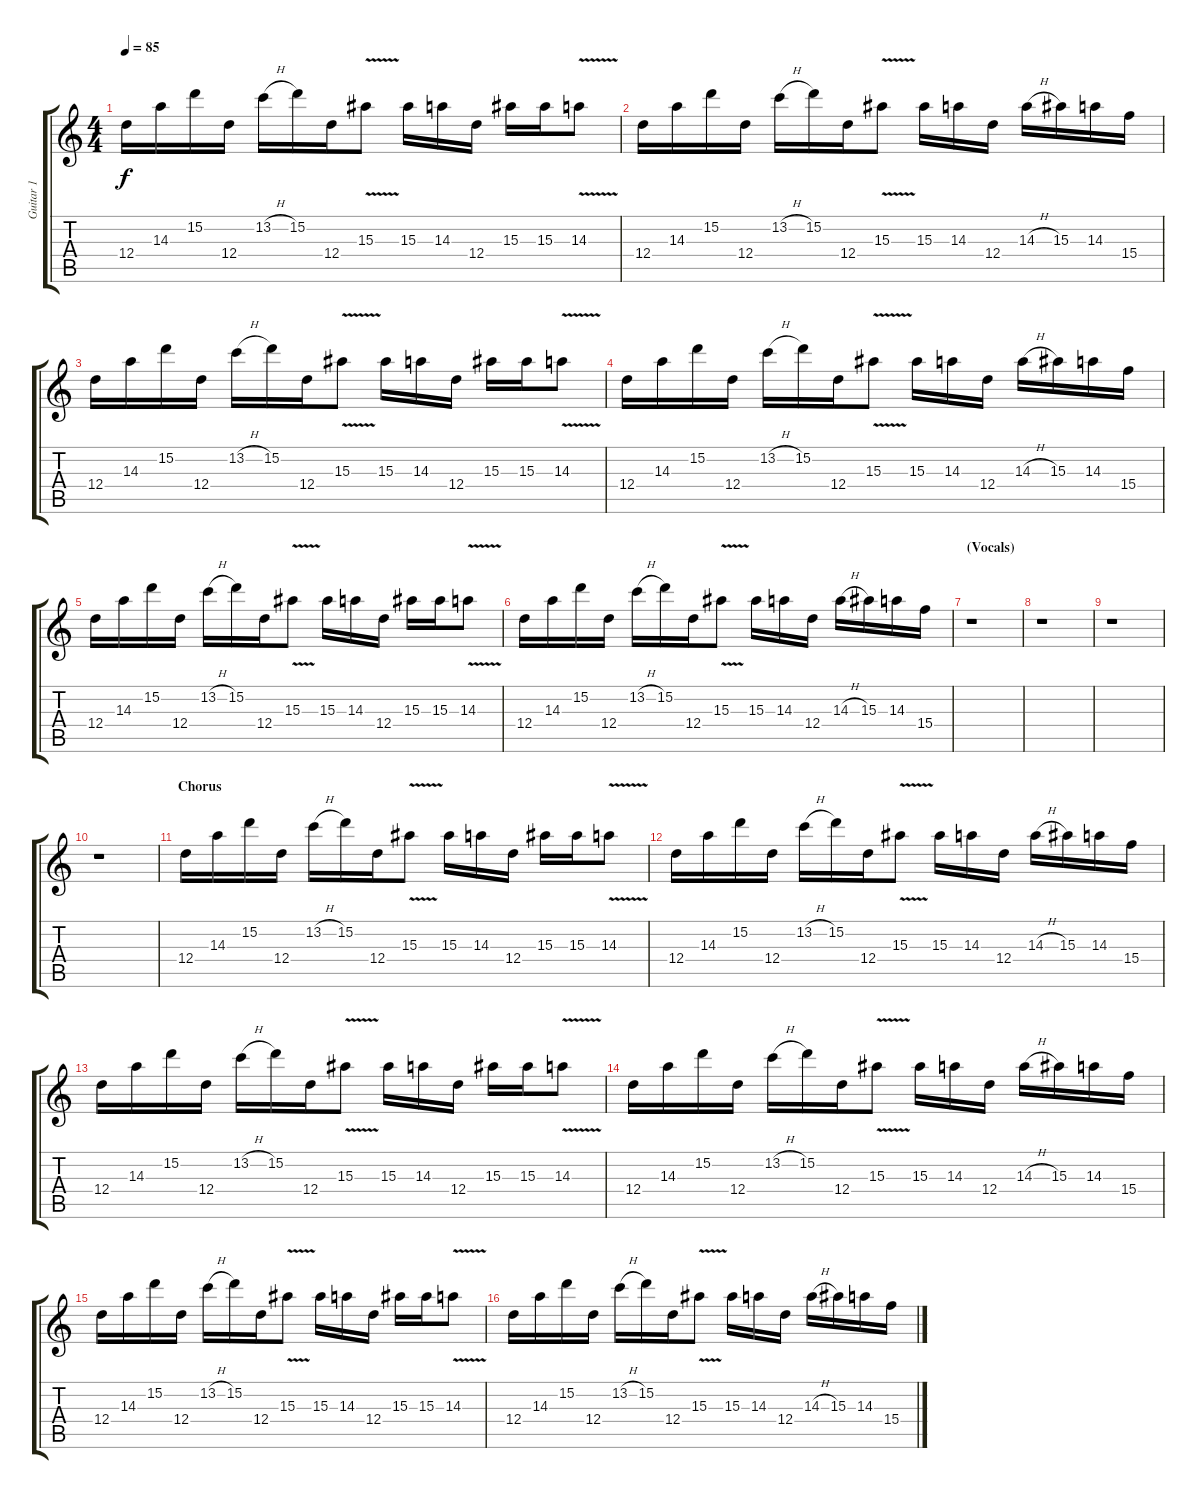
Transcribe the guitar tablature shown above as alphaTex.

\track ("Guitar 1" "Guitar 1") {instrument overdrivenguitar}
\staff {score tabs}
\tuning (E4 B3 G3 D3 A2 D2) {hide}
\ts (4 4)
\tempo 85
\clef g2
\ks c
12.4.16{dy f} 14.3.16 15.2.16 12.4.16 13.2{h}.16 15.2.16 12.4.16 15.3{v}.8 15.3.16 14.3.16 12.4.16 15.3.16 15.3.16 14.3{v}.8 |
12.4.16 14.3.16 15.2.16 12.4.16 13.2{h}.16 15.2.16 12.4.16 15.3{v}.8 15.3.16 14.3.16 12.4.16 14.3{h}.16 15.3.16 14.3.16 15.4.16 |
12.4.16 14.3.16 15.2.16 12.4.16 13.2{h}.16 15.2.16 12.4.16 15.3{v}.8 15.3.16 14.3.16 12.4.16 15.3.16 15.3.16 14.3{v}.8 |
12.4.16 14.3.16 15.2.16 12.4.16 13.2{h}.16 15.2.16 12.4.16 15.3{v}.8 15.3.16 14.3.16 12.4.16 14.3{h}.16 15.3.16 14.3.16 15.4.16 |
12.4.16 14.3.16 15.2.16 12.4.16 13.2{h}.16 15.2.16 12.4.16 15.3{v}.8 15.3.16 14.3.16 12.4.16 15.3.16 15.3.16 14.3{v}.8 |
12.4.16 14.3.16 15.2.16 12.4.16 13.2{h}.16 15.2.16 12.4.16 15.3{v}.8 15.3.16 14.3.16 12.4.16 14.3{h}.16 15.3.16 14.3.16 15.4.16 |
\section ("" "(Vocals)")
r.1 |
r.1 |
r.1 |
r.1 |
\section ("" "Chorus")
12.4.16 14.3.16 15.2.16 12.4.16 13.2{h}.16 15.2.16 12.4.16 15.3{v}.8 15.3.16 14.3.16 12.4.16 15.3.16 15.3.16 14.3{v}.8 |
12.4.16 14.3.16 15.2.16 12.4.16 13.2{h}.16 15.2.16 12.4.16 15.3{v}.8 15.3.16 14.3.16 12.4.16 14.3{h}.16 15.3.16 14.3.16 15.4.16 |
12.4.16 14.3.16 15.2.16 12.4.16 13.2{h}.16 15.2.16 12.4.16 15.3{v}.8 15.3.16 14.3.16 12.4.16 15.3.16 15.3.16 14.3{v}.8 |
12.4.16 14.3.16 15.2.16 12.4.16 13.2{h}.16 15.2.16 12.4.16 15.3{v}.8 15.3.16 14.3.16 12.4.16 14.3{h}.16 15.3.16 14.3.16 15.4.16 |
12.4.16 14.3.16 15.2.16 12.4.16 13.2{h}.16 15.2.16 12.4.16 15.3{v}.8 15.3.16 14.3.16 12.4.16 15.3.16 15.3.16 14.3{v}.8 |
12.4.16 14.3.16 15.2.16 12.4.16 13.2{h}.16 15.2.16 12.4.16 15.3{v}.8 15.3.16 14.3.16 12.4.16 14.3{h}.16 15.3.16 14.3.16 15.4.16
